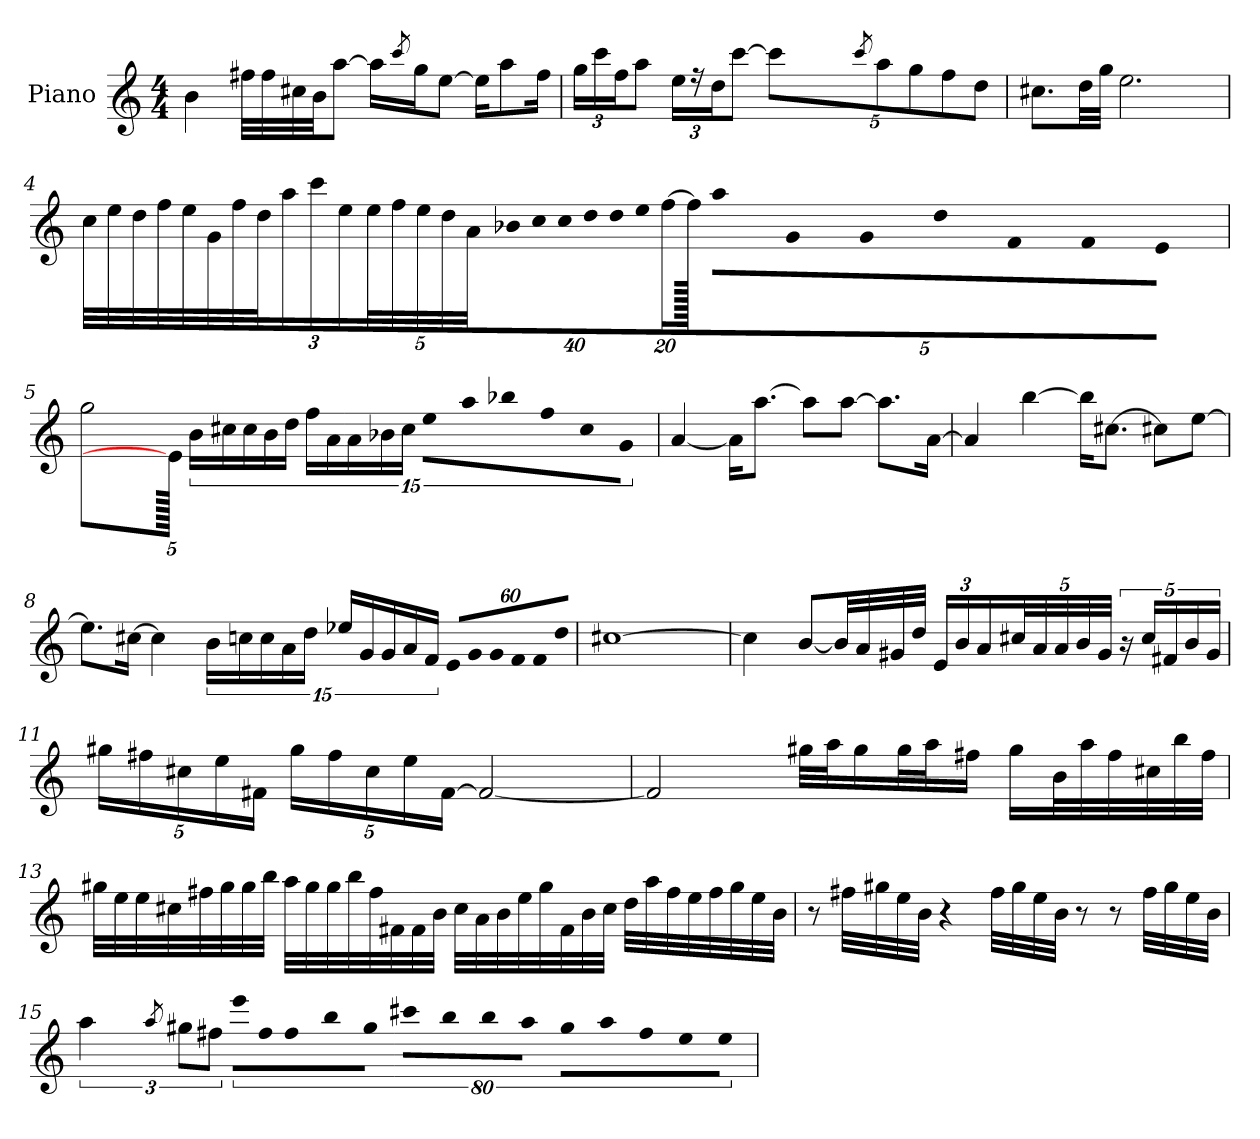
**kern
*part1
*staff1
*I"Piano
*I'Pno.
*clefG2
*k[]
*M4/4
*MM45
=1
4b\
32ff#X\LLL
32ff#\
32cc#X\
32b\JJ
[8aa\J
16aa\LL]
8qccc/
16gg\J
[8ee\J
16ee\KL]
8aa\
16ff#\Jk
=2
*Xbrackettup
24gg\LL
24ccc\
24ff\J
8aa\J
*brackettup
24ee\LL
24r
24dd\J
[8ccc\J
*Xbrackettup
10ccc\L]
8qccc/
10aa\
10gg\
10ff\
10dd\J
=3
8.cc#X\L
32dd\LL
32gg\JJJ
2.ee\
=4
32cc\LLL
32ee\
32dd\
32ff\
32ee\
32g\
32ff\
32dd\JJJ
24aa\LL
24ccc\
24ee\
40ee\L
40ff\
40ee\
40dd\
40a\JJJ
!LO:N:vis=16
640%23b-X\LL
!LO:N:vis=16
640%23cc\
!LO:N:vis=16
640%23cc\
!LO:N:vis=16
640%23dd\
!LO:N:vis=16
640%23dd\
!LO:N:vis=16
640%23ee\
[320%11ff\JJ
640ff\JJ]
!LO:N:vis=16
640%23aa\LL
!LO:N:vis=16
640%23g\
!LO:N:vis=16
640%23g\
!LO:N:vis=16
640%23dd\
!LO:N:vis=16
640%23f\
!LO:N:vis=16
640%23f\
[640%21e\JJ
=5
2gg\
320e\JJ]
*brackettup
30b\LL
30cc#X\
30cc#\
30b\
30dd\JJ
30ff\LL
30a\
30a\
30b-X\
30cc#\JJ
!LO:N:vis=16
1920%53ee\LL
!LO:N:vis=16
1920%53aa\
!LO:N:vis=16
1920%53bb-X\
!LO:N:vis=16
1920%53ff\
!LO:N:vis=16
1920%53cc#\
!LO:N:vis=16
1920%53g\JJ
=6
[4a/
16a\KL]
[8.aa\J
8aa\L]
[8aa\J
8.aa\L]
[16a\Jk
=7
4a/]
[4bb\
16bb\KL]
[8.cc#X\J
8cc#X\L]
[8ee\J
=8
8.ee\L]
[16cc#X\Jk
4cc#\]
30b\LL
30ccn\
30cc\
30a\
30dd\JJ
30ee-X/LL
30g/
30g/
30a/
30f/JJ
!LO:N:vis=16
1920%53e/LL
!LO:N:vis=16
1920%53g/
!LO:N:vis=16
1920%53g/
!LO:N:vis=16
1920%53f/
!LO:N:vis=16
1920%53f/
!LO:N:vis=16
1920%53dd/JJ
=9
[1cc#X
=10
4cc#\]
[8b/L
32b/LL]
32a/
32g#X/
32dd/JJJ
*Xbrackettup
24e/LL
24b/
24a/
40cc#X/L
40a/
40a/
40b/
40g#/JJJ
*brackettup
20r
20cc#/LL
20f#X/
20b/
20g#/JJ
=11
*Xbrackettup
20gg#X\LL
20ff#X\
20cc#X\
20ee\
20f#X\JJ
20gg#\LL
20ff#\
20cc#\
20ee\
[20f#\JJ
2f#/_
=12
2f#/]
32gg#X\LLL
32aa\J
16gg#\
32gg#\L
32aa\J
16ff#X\JJ
16gg#\LL
32b\L
32aa\
32ff#\
32cc#X\
32bb\
32ff#\JJJ
=13
32gg#X\LLL
32ee\
32ee\
32cc#X\
32ff#X\
32gg#\
32gg#\
32bb\JJJ
32aa\LLL
32gg#\
32gg#\
32bb\
32ff#\
32f#X\
32f#\
32b\JJJ
32cc#\LLL
32a\
32b\
32ee\
32gg#\
32f#\
32b\
32cc#\JJJ
32dd\LLL
32aa\
32ff#\
32ee\
32ff#\
32gg#\
32ee\
32b\JJJ
=14
8r
32ff#X\LLL
32gg#X\
32ee\
32b\JJJ
4r
32ff#\LLL
32gg#\
32ee\
32b\JJJ
8r
8r
32ff#\LLL
32gg#\
32ee\
32b\JJJ
=15
*brackettup
6aa\
8qaa/
12gg#X\L
12ff#X\J
!LO:N:vis=8
640%61eee\L
!LO:N:vis=8
640%61ff#\
!LO:N:vis=16
1920%91ff#\L
!LO:N:vis=16
1920%91bb\
!LO:N:vis=16
1920%91gg#\JJ
24ccc#X\LL
24bb\
24bb\
24aa\JJ
30gg#\LL
30aa\
30ff#\
30ee\
30ee\JJ
=
*-
